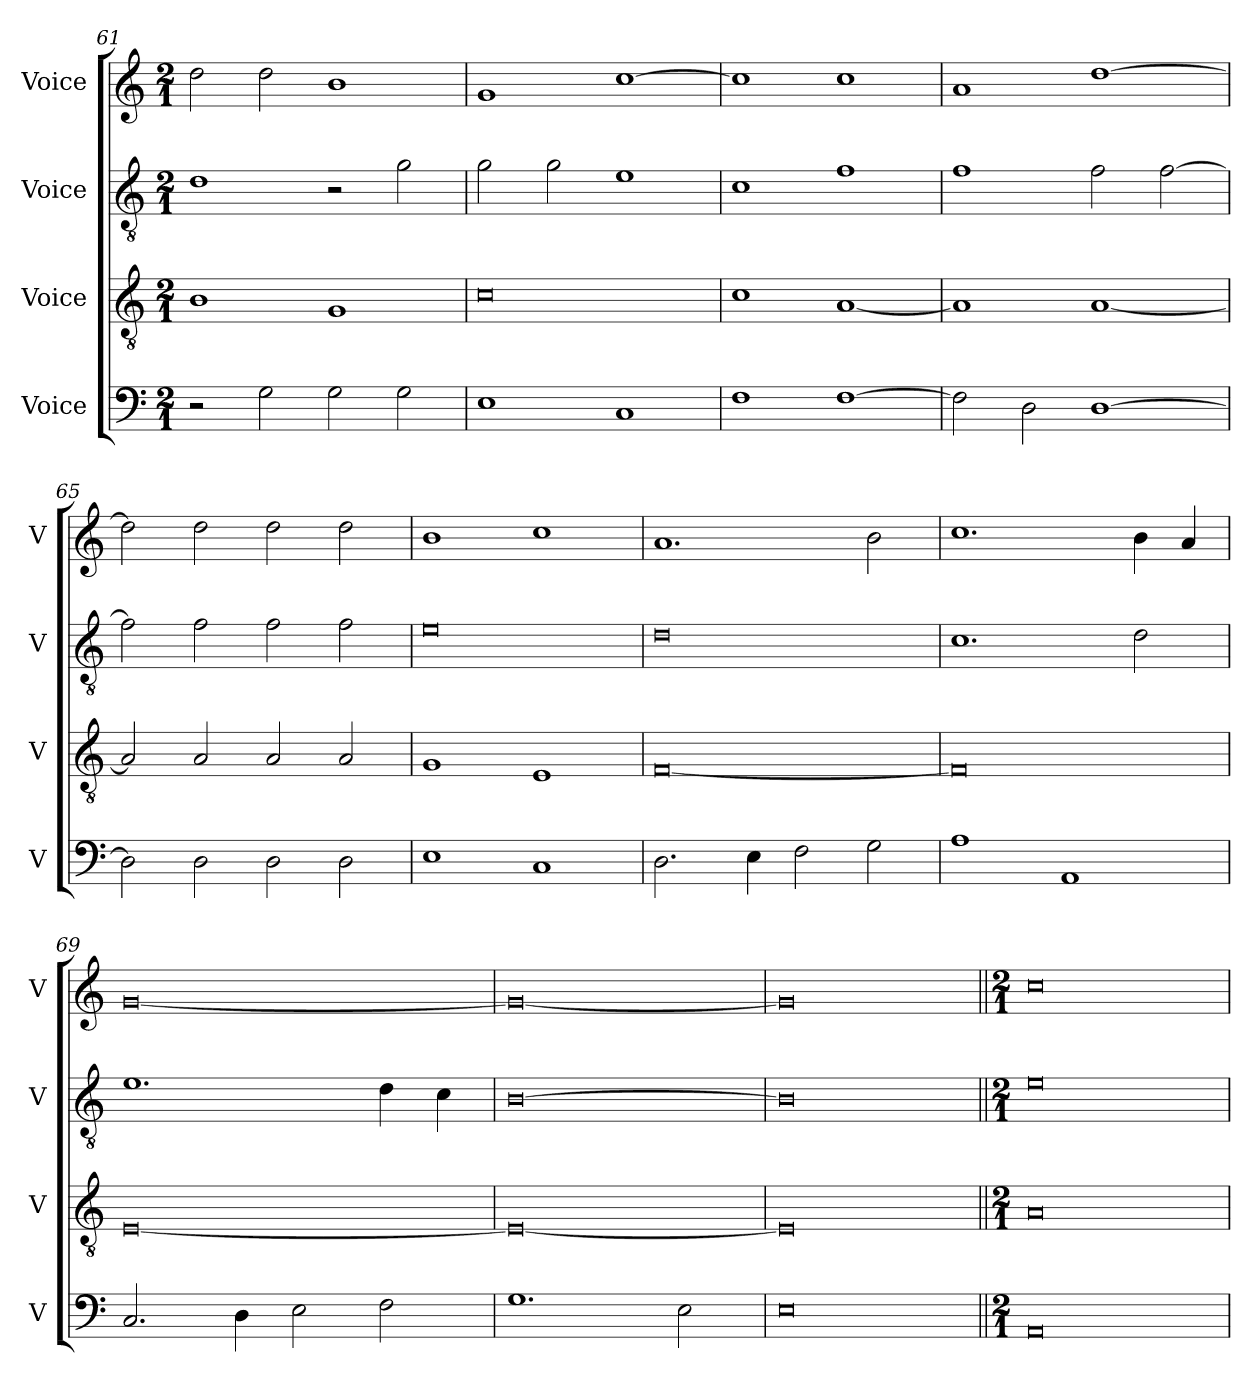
**kern	**kern	**kern	**kern
*part4	*part3	*part2	*part1
*staff4	*staff3	*staff2	*staff1
*I"Voice	*I"Voice	*I"Voice	*I"Voice
*I'V	*I'V	*I'V	*I'V
*clefF4	*clefGv2	*clefGv2	*clefG2
*k[]	*k[]	*k[]	*k[]
*M2/1	*M2/1	*M2/1	*M2/1
=61	=61	=61	=61
2r	1B	1d	2dd\
2G\	.	.	2dd\
2G\	1G	2r	1b
2G\	.	2g\	.
!!LO:LB:g=z
=62	=62	=62	=62
1E	0c	2g\	1g
.	.	2g\	.
1C	.	1e	[1cc
=63	=63	=63	=63
1F	1c	1c	1cc]
[1F	[1A	1f	1cc
=64	=64	=64	=64
2F\]	1A]	1f	1a
2D\	.	.	.
[1D	[1A	2f\	[1dd
.	.	[2f\	.
=65	=65	=65	=65
2D\]	2A/]	2f\]	2dd\]
2D\	2A/	2f\	2dd\
2D\	2A/	2f\	2dd\
2D\	2A/	2f\	2dd\
!!LO:LB:g=z
=66	=66	=66	=66
1E	1G	0e	1b
1C	1E	.	1cc
=67	=67	=67	=67
2.D\	[0F	0d	1.a
4E\	.	.	.
2F\	.	.	.
2G\	.	.	2b\
=68	=68	=68	=68
1A	0F]	1.c	1.cc
1AA	.	.	.
.	.	2d\	4b\
.	.	.	4a/
=69	=69	=69	=69
2.C/	[0E	1.e	[0g
4D\	.	.	.
2E\	.	.	.
2F\	.	4d\	.
.	.	4c\	.
!!LO:LB:g=z
=70	=70	=70	=70
1.G	0E_	[0B	0g_
2E\	.	.	.
=71	=71	=71	=71
0E	0E]	0B]	0g]
=72||	=72||	=72||	=72||
*M2/1	*M2/1	*M2/1	*M2/1
0AA	0A	0e	0cc
=	=	=	=
*-	*-	*-	*-
